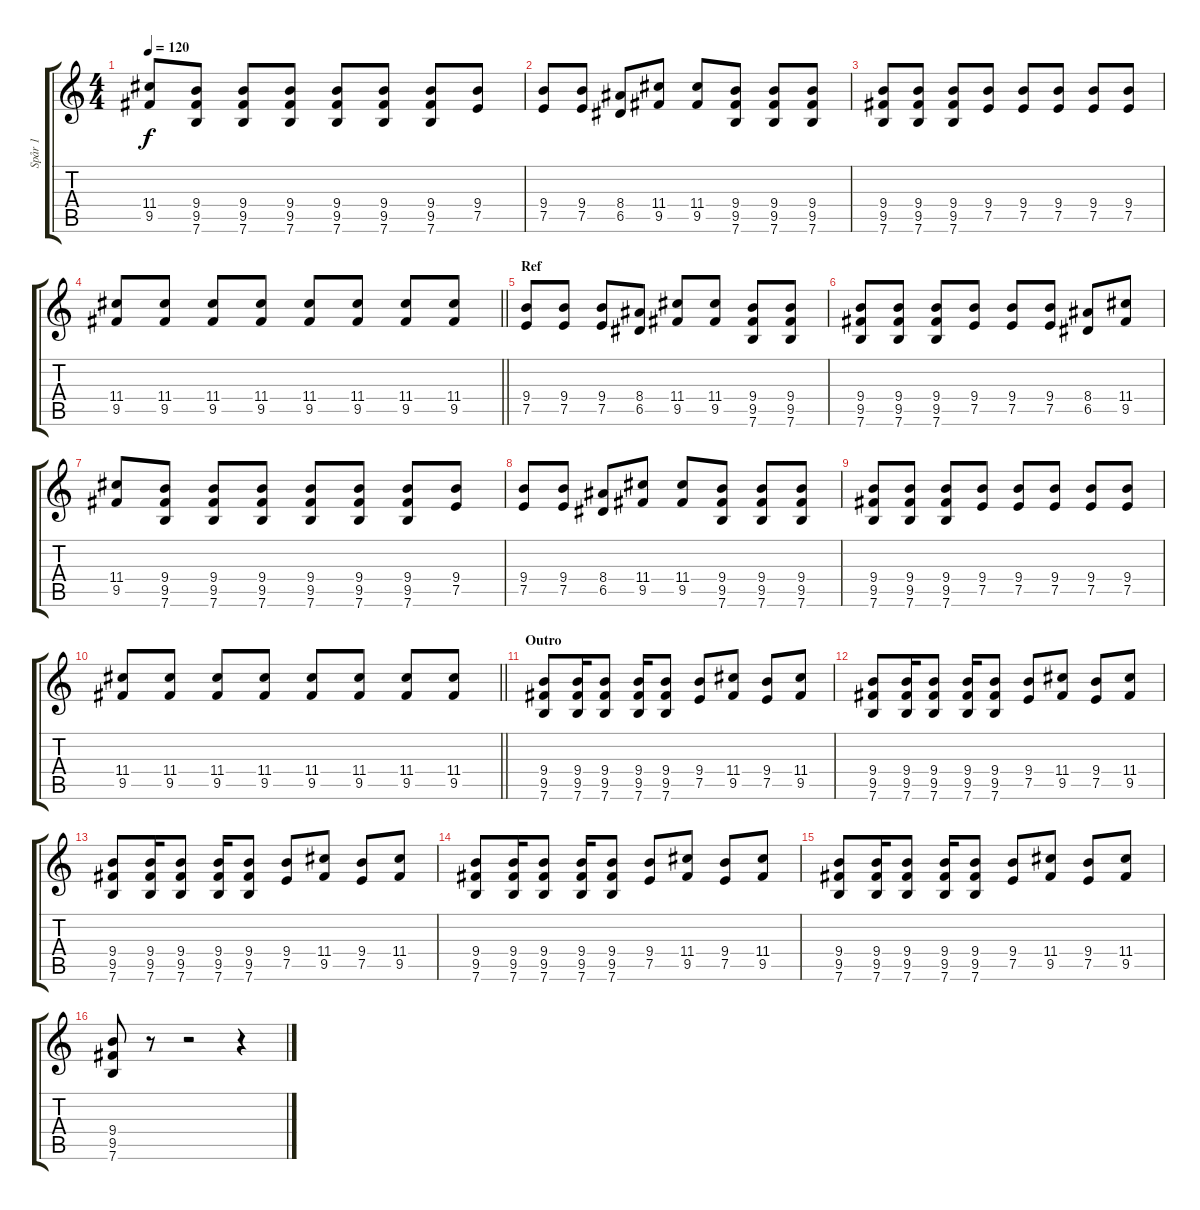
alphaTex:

\track ("Spår 1" "Spår 1") {instrument distortionguitar}
\staff {score tabs}
\tuning (E4 B3 G3 D3 A2 E2) {hide}
\ts (4 4)
\tempo 120
\clef g2
\ks c
(11.4 9.5).8{dy f} (9.4 9.5 7.6).8 (9.4 9.5 7.6).8 (9.4 9.5 7.6).8 (9.4 9.5 7.6).8 (9.4 9.5 7.6).8 (9.4 9.5 7.6).8 (9.4 7.5).8 |
(9.4 7.5).8 (9.4 7.5).8 (8.4 6.5).8 (11.4 9.5).8 (11.4 9.5).8 (9.4 9.5 7.6).8 (9.4 9.5 7.6).8 (9.4 9.5 7.6).8 |
(9.4 9.5 7.6).8 (9.4 9.5 7.6).8 (9.4 9.5 7.6).8 (9.4 7.5).8 (9.4 7.5).8 (9.4 7.5).8 (9.4 7.5).8 (9.4 7.5).8 |
\barLineRight lightlight
(11.4 9.5).8 (11.4 9.5).8 (11.4 9.5).8 (11.4 9.5).8 (11.4 9.5).8 (11.4 9.5).8 (11.4 9.5).8 (11.4 9.5).8 |
\section ("" "Ref")
(9.4 7.5).8 (9.4 7.5).8 (9.4 7.5).8 (8.4 6.5).8 (11.4 9.5).8 (11.4 9.5).8 (9.4 9.5 7.6).8 (9.4 9.5 7.6).8 |
(9.4 9.5 7.6).8 (9.4 9.5 7.6).8 (9.4 9.5 7.6).8 (9.4 7.5).8 (9.4 7.5).8 (9.4 7.5).8 (8.4 6.5).8 (11.4 9.5).8 |
(11.4 9.5).8 (9.4 9.5 7.6).8 (9.4 9.5 7.6).8 (9.4 9.5 7.6).8 (9.4 9.5 7.6).8 (9.4 9.5 7.6).8 (9.4 9.5 7.6).8 (9.4 7.5).8 |
(9.4 7.5).8 (9.4 7.5).8 (8.4 6.5).8 (11.4 9.5).8 (11.4 9.5).8 (9.4 9.5 7.6).8 (9.4 9.5 7.6).8 (9.4 9.5 7.6).8 |
(9.4 9.5 7.6).8 (9.4 9.5 7.6).8 (9.4 9.5 7.6).8 (9.4 7.5).8 (9.4 7.5).8 (9.4 7.5).8 (9.4 7.5).8 (9.4 7.5).8 |
\barLineRight lightlight
(11.4 9.5).8 (11.4 9.5).8 (11.4 9.5).8 (11.4 9.5).8 (11.4 9.5).8 (11.4 9.5).8 (11.4 9.5).8 (11.4 9.5).8 |
\section ("" "Outro")
(9.4 9.5 7.6).8 (9.4 9.5 7.6).16 (9.4 9.5 7.6).8 (9.4 9.5 7.6).16 (9.4 9.5 7.6).8 (9.4 7.5).8 (11.4 9.5).8 (9.4 7.5).8 (11.4 9.5).8 |
(9.4 9.5 7.6).8 (9.4 9.5 7.6).16 (9.4 9.5 7.6).8 (9.4 9.5 7.6).16 (9.4 9.5 7.6).8 (9.4 7.5).8 (11.4 9.5).8 (9.4 7.5).8 (11.4 9.5).8 |
(9.4 9.5 7.6).8 (9.4 9.5 7.6).16 (9.4 9.5 7.6).8 (9.4 9.5 7.6).16 (9.4 9.5 7.6).8 (9.4 7.5).8 (11.4 9.5).8 (9.4 7.5).8 (11.4 9.5).8 |
(9.4 9.5 7.6).8 (9.4 9.5 7.6).16 (9.4 9.5 7.6).8 (9.4 9.5 7.6).16 (9.4 9.5 7.6).8 (9.4 7.5).8 (11.4 9.5).8 (9.4 7.5).8 (11.4 9.5).8 |
(9.4 9.5 7.6).8 (9.4 9.5 7.6).16 (9.4 9.5 7.6).8 (9.4 9.5 7.6).16 (9.4 9.5 7.6).8 (9.4 7.5).8 (11.4 9.5).8 (9.4 7.5).8 (11.4 9.5).8 |
(9.4 9.5 7.6).8 r.8 r.2 r.4
